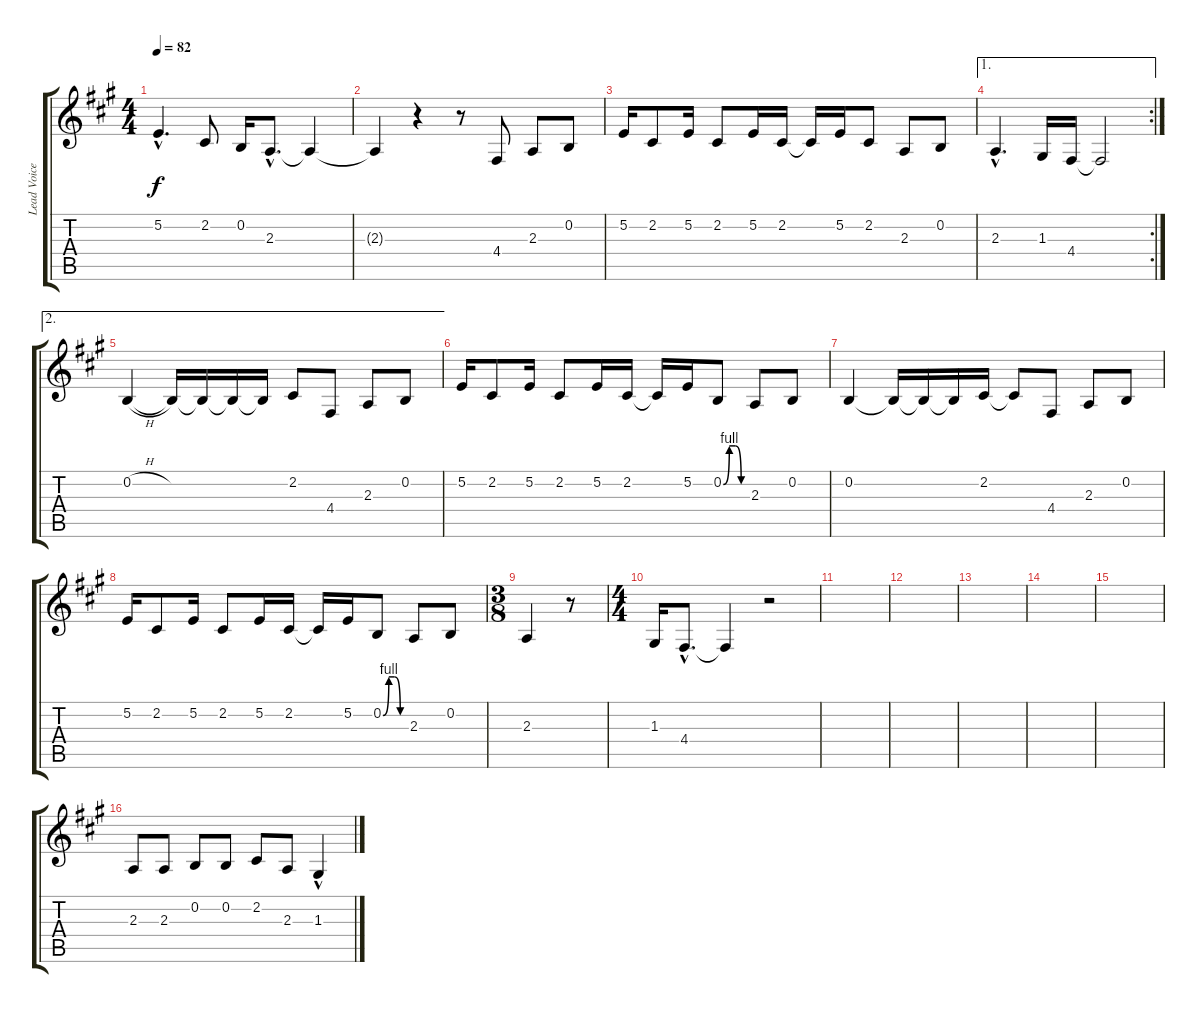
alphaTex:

\track ("Lead Voice" "Lead Voice") {instrument violin}
\staff {score tabs}
\tuning (E4 B3 G3 D3 A2 E2) {hide}
\ts (4 4)
\tempo 82
\clef g2
\ks a
5.2{hac t}.4{d dy f} 2.2.8 0.2.16 2.3{hac}.8{d} 2.3{t}.4 |
2.3{t}.4 r.4 r.8 4.4.8 2.3.8 0.2.8 |
5.2.16 2.2.8 5.2.16 2.2.8 5.2.16 2.2.16 2.2{t}.16 5.2.16 2.2.8 2.3.8 0.2.8 |
\ae 1
\rc 2
2.3{hac}.4{d} 1.3.16 4.4.16 4.4{t}.2 |
\ae 2
0.2{h}.4 0.2{t}.16 0.2{t}.16 0.2{t}.16 0.2{t}.16 2.2.8 4.4.8 2.3.8 0.2.8 |
5.2.16 2.2.8 5.2.16 2.2.8 5.2.16 2.2.16 2.2{t}.16 5.2.16 0.2{be (custom 0 0 15 4 30 4 45 0 60 0)}.8 2.3.8 0.2.8 |
0.2.4 0.2{t}.16 0.2{t}.16 0.2{t}.16 2.2.16 2.2{t}.8 4.4.8 2.3.8 0.2.8 |
5.2.16 2.2.8 5.2.16 2.2.8 5.2.16 2.2.16 2.2{t}.16 5.2.16 0.2{be (custom 0 0 15 4 30 4 45 0 60 0)}.8 2.3.8 0.2.8 |
\ts (3 8)
2.3.4 r.8 |
\ts (4 4)
1.3.16 4.4{hac}.8{d} 4.4{t}.4 r.2 |
|
|
|
|
|
2.3.8{volume 12} 2.3.8 0.2.8 0.2.8 2.2.8 2.3.8 1.3{hac}.4
